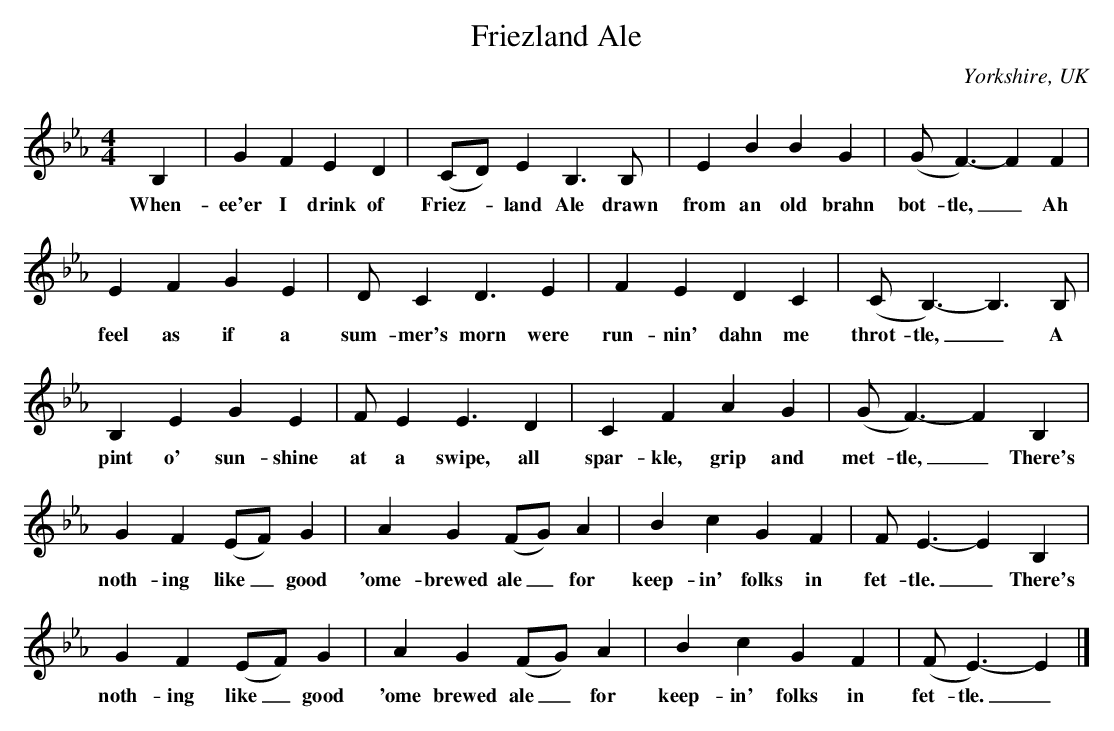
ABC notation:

X:1
T:Friezland Ale
O:Yorkshire, UK
M:4/4
L:1/4
K:Eb
B,|G F E D|(C/D/) E B,3/2 B,/|E B B G|(G/ F3/2-) F F|
w: When- ee'er I drink of Friez-_ land Ale drawn from an old brahn bot- tle,_ Ah
E F G E|D/ C D3/2 E|F E D C|(C/ B,3/2-) B,3/2 B,/|
w: feel as if a sum- mer's morn were run- nin' dahn me throt- tle,_ A
B, E G E|F/ E E3/2 D|C F A G|(G/ F3/2-) F B,|
w: pint o' sun- shine at a swipe, all spar- kle, grip and met- tle,_ There's
G F (E/F/) G|A G (F/G/) A|B c G F|F/ E3/2- E B,|
w: noth- ing like_ good 'ome- brewed ale_ for keep- in' folks in fet- tle._ There's
G F (E/F/) G|A G (F/G/) A|B c G F|(F/ E3/2-) E|]
w: noth- ing like_ good 'ome brewed ale_ for keep- in' folks in fet- tle._
